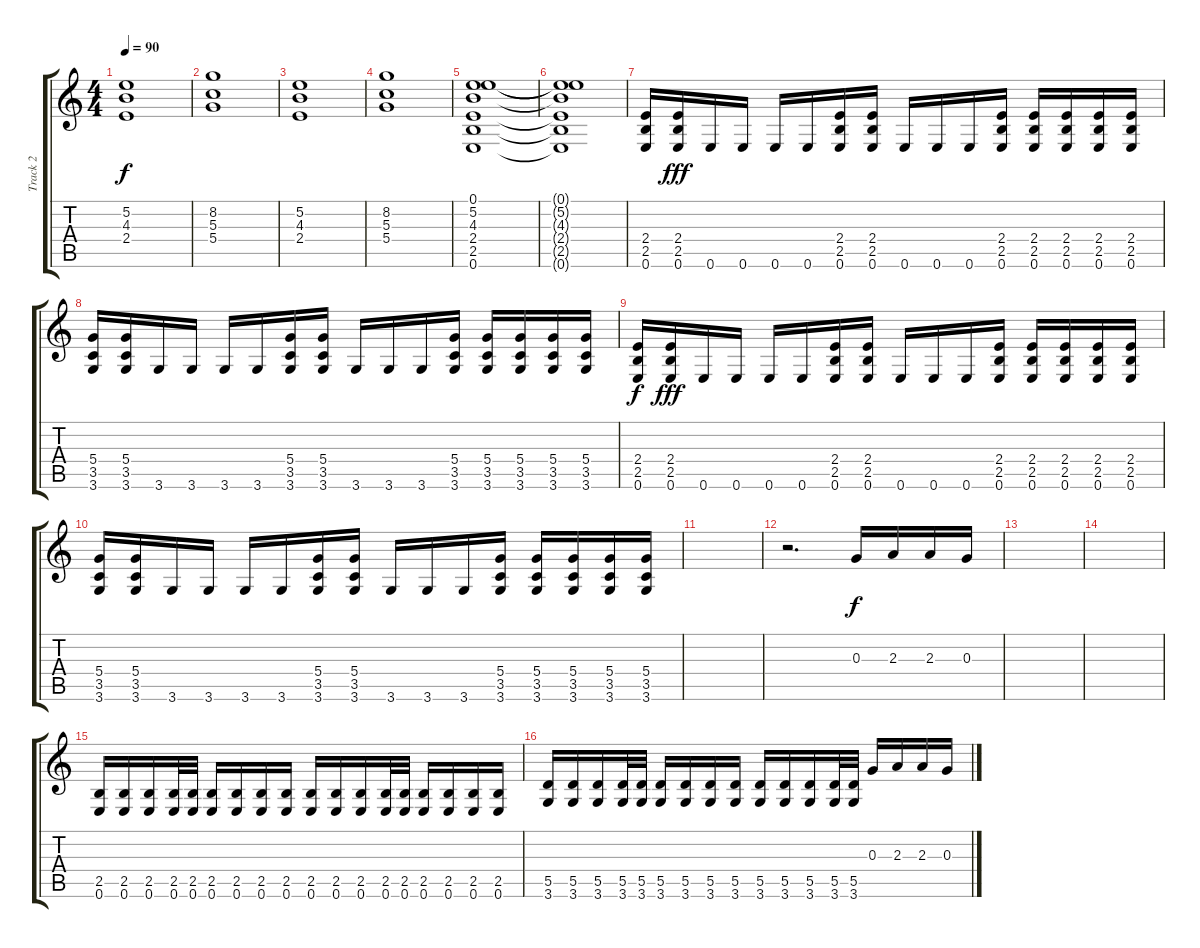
\track ("Track 2" "Track 2") {instrument distortionguitar}
\staff {score tabs}
\tuning (E4 B3 G3 D3 A2 E2) {hide}
\ts (4 4)
\tempo 90
\clef g2
\ks c
(5.2 4.3 2.4).1{dy f} |
(8.2 5.3 5.4).1 |
(5.2 4.3 2.4).1 |
(8.2 5.3 5.4).1 |
(0.1 5.2 4.3 2.4 2.5 0.6).1 |
(0.1{t} 5.2{t} 4.3{t} 2.4{t} 2.5{t} 0.6{t}).1 |
(2.4 2.5 0.6).16 (2.4 2.5 0.6).16{dy fff} 0.6.16 0.6.16 0.6.16 0.6.16 (2.4 2.5 0.6).16 (2.4 2.5 0.6).16 0.6.16 0.6.16 0.6.16 (2.4 2.5 0.6).16 (2.4 2.5 0.6).16 (2.4 2.5 0.6).16 (2.4 2.5 0.6).16 (2.4 2.5 0.6).16 |
(5.4 3.5 3.6).16 (5.4 3.5 3.6).16 3.6.16 3.6.16 3.6.16 3.6.16 (5.4 3.5 3.6).16 (5.4 3.5 3.6).16 3.6.16 3.6.16 3.6.16 (5.4 3.5 3.6).16 (5.4 3.5 3.6).16 (5.4 3.5 3.6).16 (5.4 3.5 3.6).16 (5.4 3.5 3.6).16 |
(2.4 2.5 0.6).16{dy f} (2.4 2.5 0.6).16{dy fff} 0.6.16 0.6.16 0.6.16 0.6.16 (2.4 2.5 0.6).16 (2.4 2.5 0.6).16 0.6.16 0.6.16 0.6.16 (2.4 2.5 0.6).16 (2.4 2.5 0.6).16 (2.4 2.5 0.6).16 (2.4 2.5 0.6).16 (2.4 2.5 0.6).16 |
(5.4 3.5 3.6).16 (5.4 3.5 3.6).16 3.6.16 3.6.16 3.6.16 3.6.16 (5.4 3.5 3.6).16 (5.4 3.5 3.6).16 3.6.16 3.6.16 3.6.16 (5.4 3.5 3.6).16 (5.4 3.5 3.6).16 (5.4 3.5 3.6).16 (5.4 3.5 3.6).16 (5.4 3.5 3.6).16 |
|
r.2{d} 0.3.16{dy f} 2.3.16 2.3.16 0.3.16 |
|
|
(2.5 0.6).16 (2.5 0.6).16 (2.5 0.6).16 (2.5 0.6).32 (2.5 0.6).32 (2.5 0.6).16 (2.5 0.6).16 (2.5 0.6).16 (2.5 0.6).16 (2.5 0.6).16 (2.5 0.6).16 (2.5 0.6).16 (2.5 0.6).32 (2.5 0.6).32 (2.5 0.6).16 (2.5 0.6).16 (2.5 0.6).16 (2.5 0.6).16 |
(5.5 3.6).16 (5.5 3.6).16 (5.5 3.6).16 (5.5 3.6).32 (5.5 3.6).32 (5.5 3.6).16 (5.5 3.6).16 (5.5 3.6).16 (5.5 3.6).16 (5.5 3.6).16 (5.5 3.6).16 (5.5 3.6).16 (5.5 3.6).32 (5.5 3.6).32 0.3.16 2.3.16 2.3.16 0.3.16
